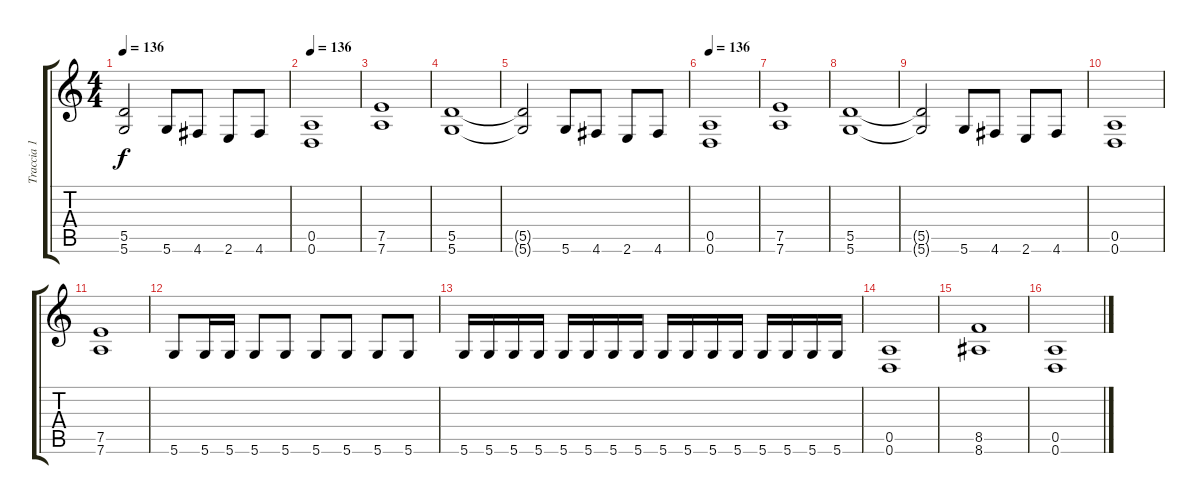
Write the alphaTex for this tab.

\track ("Traccia 1" "Traccia 1") {instrument electricguitarjazz}
\staff {score tabs}
\tuning (E4 B3 G3 D3 A2 D2) {hide}
\ts (4 4)
\tempo 136
\clef g2
\ks c
(5.5{t} 5.6{t}).2{dy f} 5.6.8 4.6.8 2.6.8 4.6.8 |
\tempo 136
(0.5 0.6).1{instrument distortionguitar} |
(7.5 7.6).1 |
(5.5 5.6).1 |
(5.5{t} 5.6{t}).2 5.6.8 4.6.8 2.6.8 4.6.8 |
\tempo 136
(0.5 0.6).1{instrument distortionguitar} |
(7.5 7.6).1 |
(5.5 5.6).1 |
(5.5{t} 5.6{t}).2 5.6.8 4.6.8 2.6.8 4.6.8 |
(0.5 0.6).1 |
(7.5 7.6).1 |
5.6.8 5.6.16 5.6.16 5.6.8 5.6.8 5.6.8 5.6.8 5.6.8 5.6.8 |
5.6.16 5.6.16 5.6.16 5.6.16 5.6.16 5.6.16 5.6.16 5.6.16 5.6.16 5.6.16 5.6.16 5.6.16 5.6.16 5.6.16 5.6.16 5.6.16 |
(0.5 0.6).1 |
(8.5 8.6).1 |
(0.5 0.6).1
